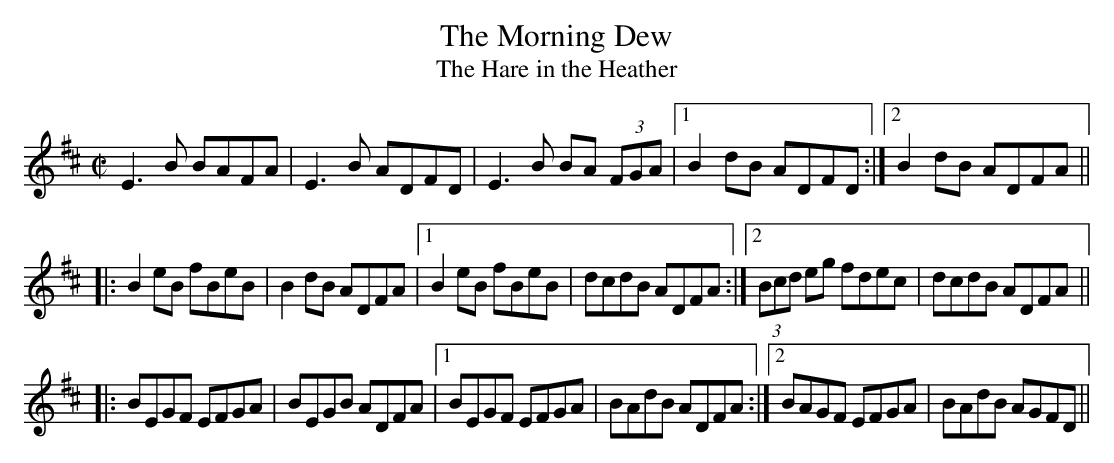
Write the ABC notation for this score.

X:1
T:Morning Dew, The
T:Hare in the Heather, The
M:C|
K:Edor
E3B BAFA|E3B ADFD|E3B BA (3FGA|1 B2dB ADFD:|2 B2dB ADFA||
|:B2eB fBeB|B2dB ADFA|1 B2eB fBeB|dcdB ADFA:|2 (3Bcd eg fdec|dcdB ADFA||
|:BEGF EFGA|BEGB ADFA|1 BEGF EFGA|BAdB ADFA:|2 BAGF EFGA|BAdB AGFD||
